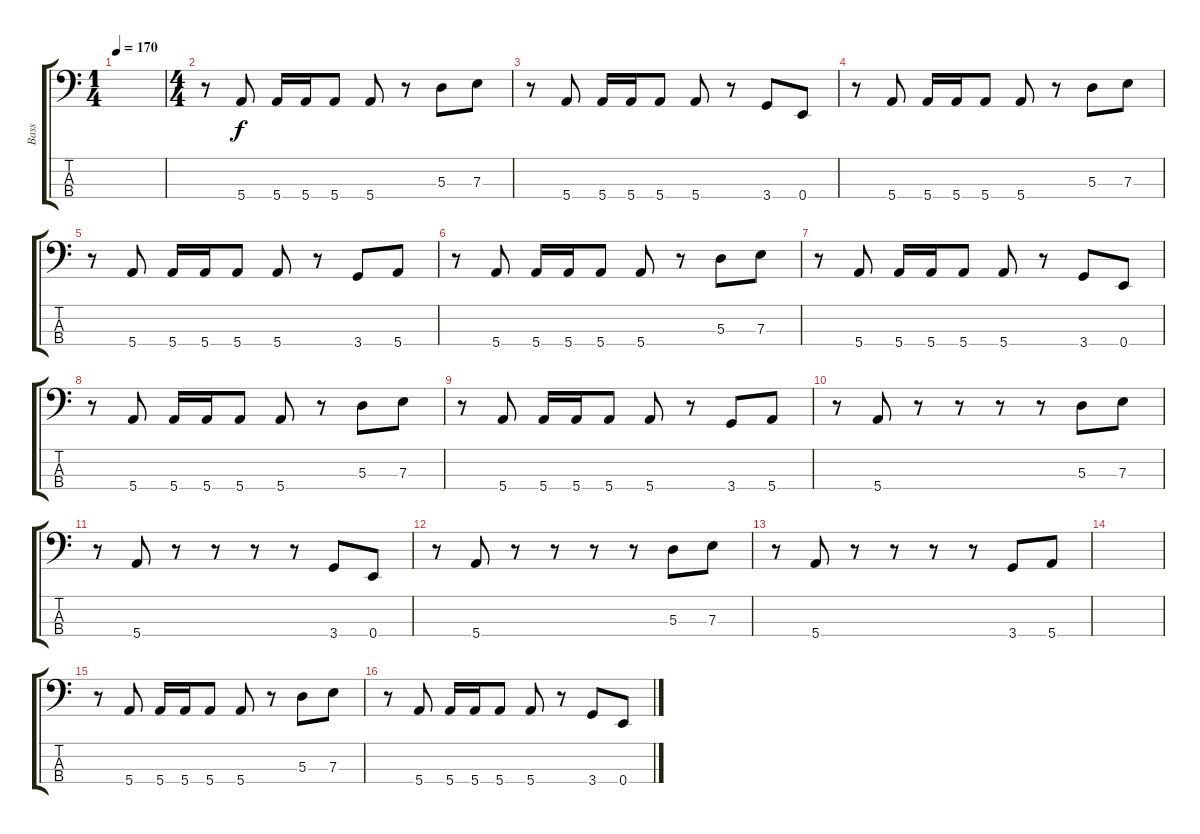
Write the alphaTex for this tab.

\track ("Bass" "Bass") {instrument electricbasspick}
\staff {score tabs}
\tuning (G2 D2 A1 E1) {hide}
\ts (1 4)
\tempo 170
\clef f4
\ks c
|
\ts (4 4)
r.8 5.4.8 5.4.16 5.4.16 5.4.8 5.4.8 r.8 5.3.8 7.3.8 |
r.8 5.4.8 5.4.16 5.4.16 5.4.8 5.4.8 r.8 3.4.8 0.4.8 |
r.8 5.4.8 5.4.16 5.4.16 5.4.8 5.4.8 r.8 5.3.8 7.3.8 |
r.8 5.4.8 5.4.16 5.4.16 5.4.8 5.4.8 r.8 3.4.8 5.4.8 |
r.8 5.4.8 5.4.16 5.4.16 5.4.8 5.4.8 r.8 5.3.8 7.3.8 |
r.8 5.4.8 5.4.16 5.4.16 5.4.8 5.4.8 r.8 3.4.8 0.4.8 |
r.8 5.4.8 5.4.16 5.4.16 5.4.8 5.4.8 r.8 5.3.8 7.3.8 |
r.8 5.4.8 5.4.16 5.4.16 5.4.8 5.4.8 r.8 3.4.8 5.4.8 |
r.8 5.4.8 r.8 r.8 r.8 r.8 5.3.8 7.3.8 |
r.8 5.4.8 r.8 r.8 r.8 r.8 3.4.8 0.4.8 |
r.8 5.4.8 r.8 r.8 r.8 r.8 5.3.8 7.3.8 |
r.8 5.4.8 r.8 r.8 r.8 r.8 3.4.8 5.4.8 |
|
r.8 5.4.8 5.4.16 5.4.16 5.4.8 5.4.8 r.8 5.3.8 7.3.8 |
r.8 5.4.8 5.4.16 5.4.16 5.4.8 5.4.8 r.8 3.4.8 0.4.8
